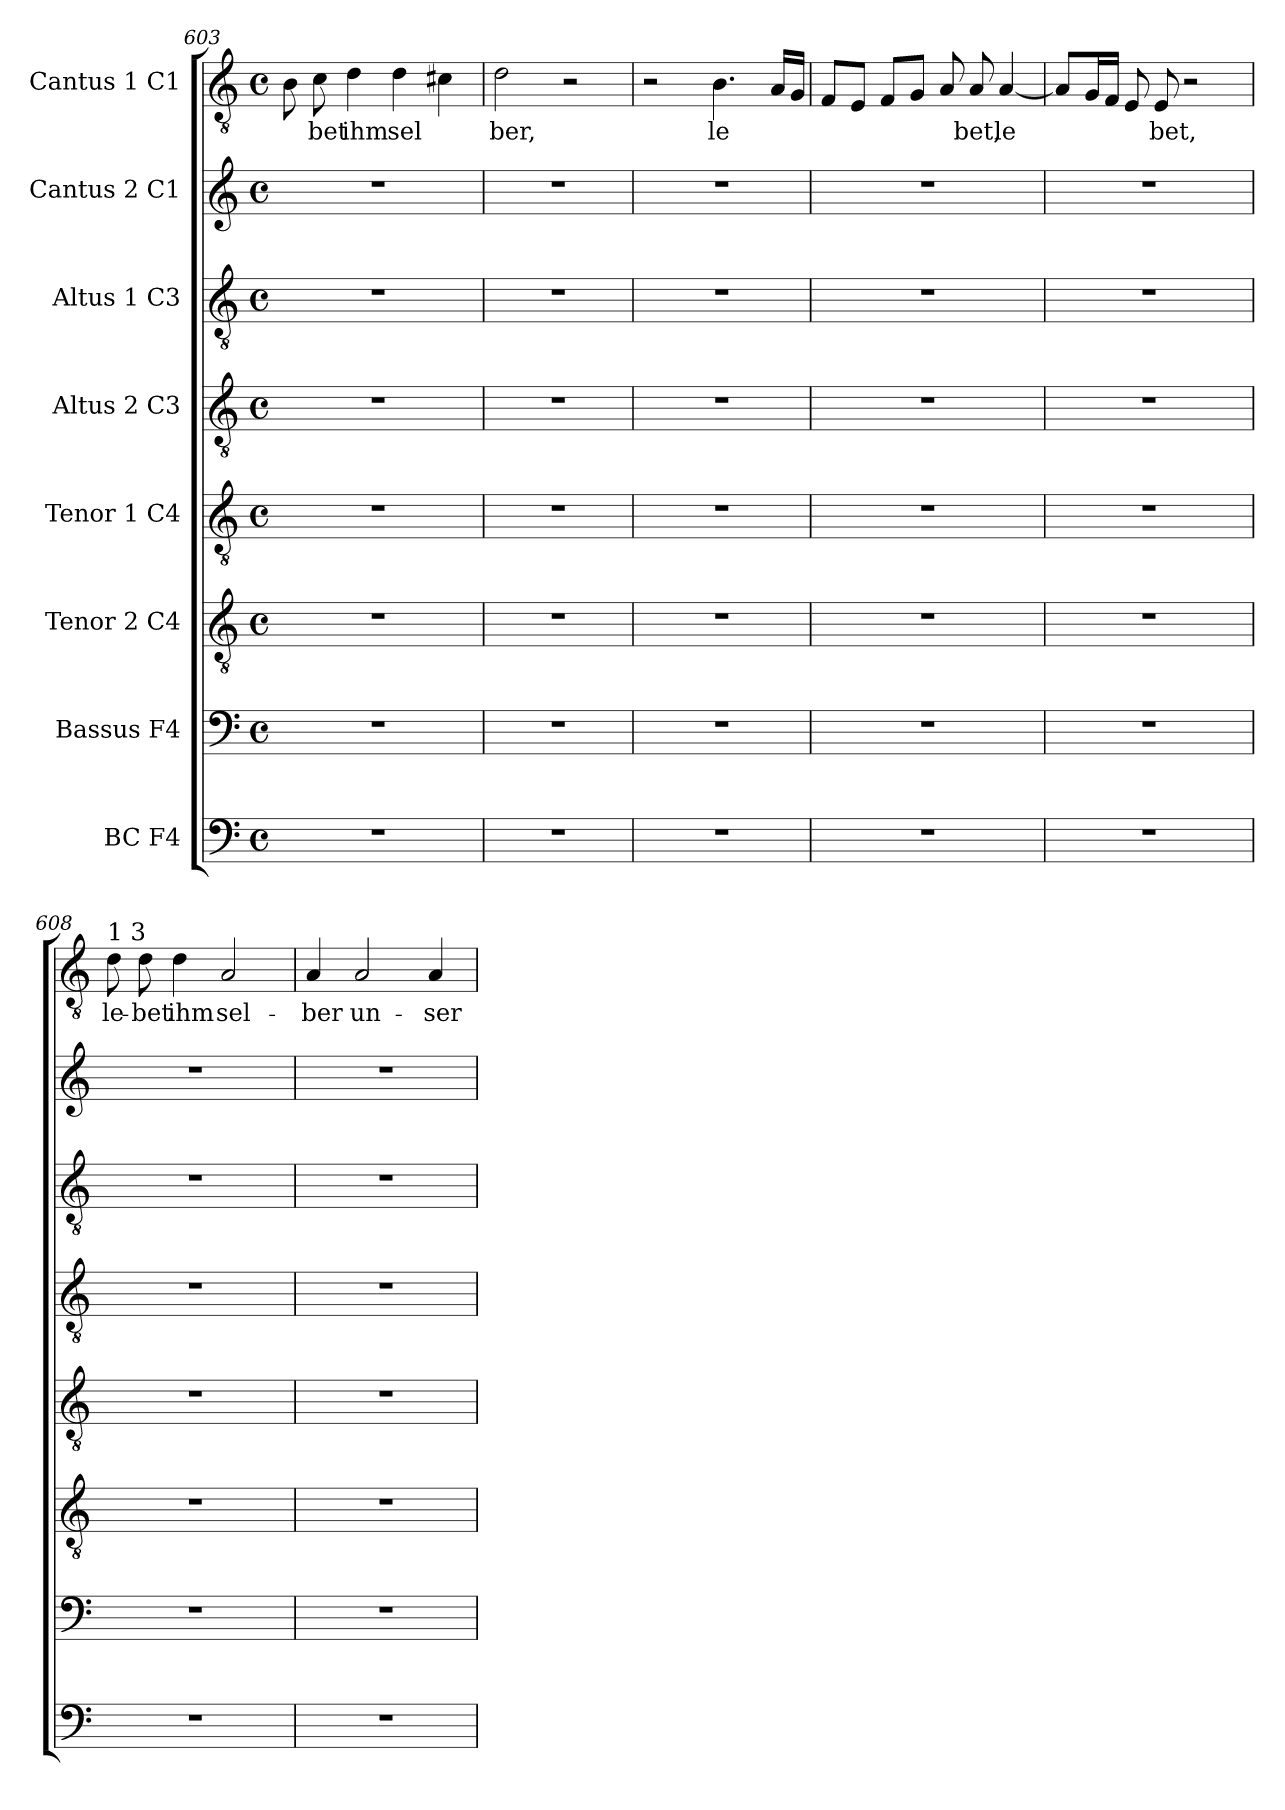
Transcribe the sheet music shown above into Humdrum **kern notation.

**kern	**kern	**kern	**kern	**kern	**kern	**kern	**kern	**text
*part8	*part7	*part6	*part5	*part4	*part3	*part2	*part1	*part1
*staff8	*staff7	*staff6	*staff5	*staff4	*staff3	*staff2	*staff1	*staff1
*I"BC  F4	*I"Bassus  F4	*I"Tenor 2  C4	*I"Tenor 1  C4	*I"Altus 2  C3	*I"Altus 1  C3	*I"Cantus 2  C1	*I"Cantus 1  C1	*
*clefF4	*clefF4	*clefGv2	*clefGv2	*clefGv2	*clefGv2	*clefG2	*clefGv2	*
*k[]	*k[]	*k[]	*k[]	*k[]	*k[]	*k[]	*k[]	*
*C:	*C:	*C:	*C:	*C:	*C:	*C:	*C:	*
*M4/4	*M4/4	*M4/4	*M4/4	*M4/4	*M4/4	*M4/4	*M4/4	*
*met(c)	*met(c)	*met(c)	*met(c)	*met(c)	*met(c)	*met(c)	*met(c)	*
=603	=603	=603	=603	=603	=603	=603	=603	=603
!	!	!	!	!	!	!	!	!LO:LY:b:cj
1r	1r	1r	1r	1r	1r	1r	8B\	--
!	!	!	!	!	!	!	!	!LO:LY:b:cj
.	.	.	.	.	.	.	8c\	-bet
!	!	!	!	!	!	!	!	!LO:LY:b:cj
.	.	.	.	.	.	.	4d\	ihm
!	!	!	!	!	!	!	!	!LO:LY:b:cj
.	.	.	.	.	.	.	4d\	sel-
!	!	!	!	!	!	!	!	!LO:LY:b:cj
.	.	.	.	.	.	.	4c#X\	--
=604	=604	=604	=604	=604	=604	=604	=604	=604
!	!	!	!	!	!	!	!	!LO:LY:b:cj
1r	1r	1r	1r	1r	1r	1r	2d\	-ber,
.	.	.	.	.	.	.	2r	.
=605	=605	=605	=605	=605	=605	=605	=605	=605
1r	1r	1r	1r	1r	1r	1r	2r	.
!	!	!	!	!	!	!	!	!LO:LY:b:cj
.	.	.	.	.	.	.	4.B\	le-
!	!	!	!	!	!	!	!	!LO:LY:b:cj
.	.	.	.	.	.	.	16A/L	--
!	!	!	!	!	!	!	!	!LO:LY:b:cj
.	.	.	.	.	.	.	16G/J	--
=606	=606	=606	=606	=606	=606	=606	=606	=606
!	!	!	!	!	!	!	!	!LO:LY:b:cj
1r	1r	1r	1r	1r	1r	1r	8F/L	--
!	!	!	!	!	!	!	!	!LO:LY:b:cj
.	.	.	.	.	.	.	8E/J	--
!	!	!	!	!	!	!	!	!LO:LY:b:cj
.	.	.	.	.	.	.	8F/L	--
!	!	!	!	!	!	!	!	!LO:LY:b:cj
.	.	.	.	.	.	.	8G/J	--
!	!	!	!	!	!	!	!	!LO:LY:b:cj
.	.	.	.	.	.	.	8A/	--
!	!	!	!	!	!	!	!	!LO:LY:b:cj
.	.	.	.	.	.	.	8A/	-bet,
!	!	!	!	!	!	!	!	!LO:LY:b:cj
.	.	.	.	.	.	.	[<4A/	le-
=607	=607	=607	=607	=607	=607	=607	=607	=607
!	!	!	!	!	!	!	!	!LO:LY:b:cj
1r	1r	1r	1r	1r	1r	1r	8A/L]	--
!	!	!	!	!	!	!	!	!LO:LY:b:cj
.	.	.	.	.	.	.	16G/	--
!	!	!	!	!	!	!	!	!LO:LY:b:cj
.	.	.	.	.	.	.	16F/J	--
!	!	!	!	!	!	!	!	!LO:LY:b:cj
.	.	.	.	.	.	.	8E/	--
!	!	!	!	!	!	!	!	!LO:LY:b:cj
.	.	.	.	.	.	.	8E/	-bet,
.	.	.	.	.	.	.	2r	.
!!LO:LB:g=z
=608	=608	=608	=608	=608	=608	=608	=608	=608
!	!	!	!	!	!	!	!LO:TX:a:t=1 3	!
!	!	!	!	!	!	!	!	!LO:LY:b:cj
1r	1r	1r	1r	1r	1r	1r	8d\	le-
!	!	!	!	!	!	!	!	!LO:LY:b:cj
.	.	.	.	.	.	.	8d\	-bet
!	!	!	!	!	!	!	!	!LO:LY:b:cj
.	.	.	.	.	.	.	4d\	ihm
!	!	!	!	!	!	!	!	!LO:LY:b:cj
.	.	.	.	.	.	.	2A/	sel-
=609	=609	=609	=609	=609	=609	=609	=609	=609
!	!	!	!	!	!	!	!	!LO:LY:b:cj
1r	1r	1r	1r	1r	1r	1r	4A/	-ber
!	!	!	!	!	!	!	!	!LO:LY:b:cj
.	.	.	.	.	.	.	2A/	un-
!	!	!	!	!	!	!	!	!LO:LY:b:cj
.	.	.	.	.	.	.	4A/	-ser
=	=	=	=	=	=	=	=	=
*-	*-	*-	*-	*-	*-	*-	*-	*-
